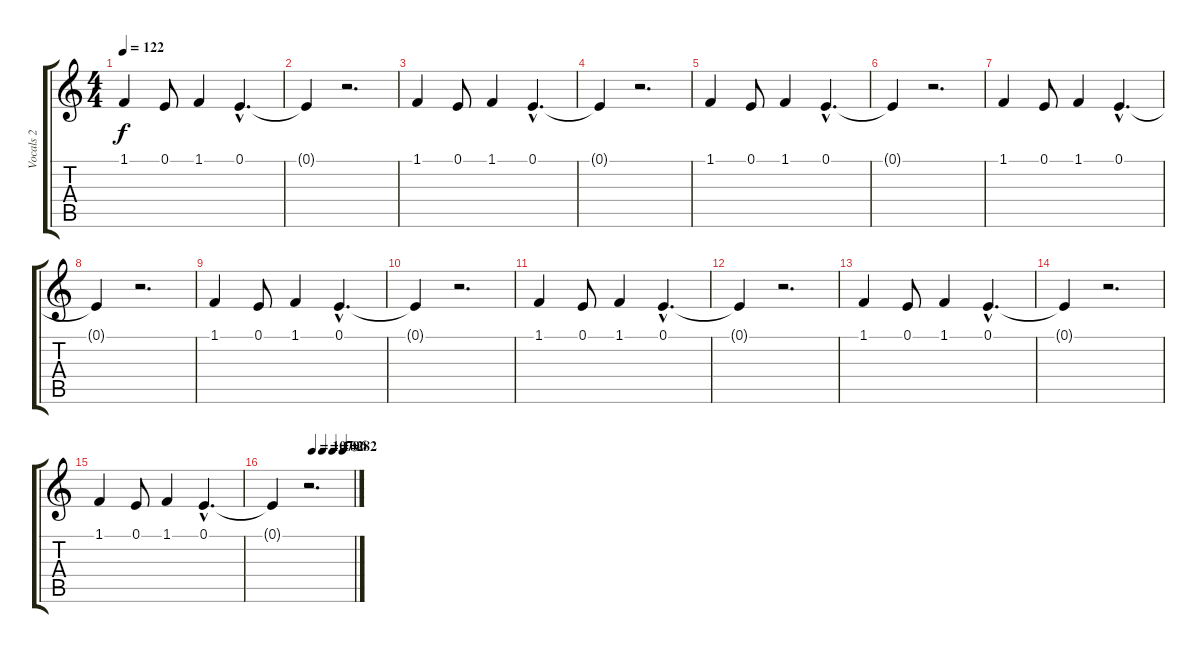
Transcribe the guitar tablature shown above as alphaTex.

\track ("Vocals 2" "Vocals 2") {instrument choiraahs}
\staff {score tabs}
\tuning (E4 B3 G3 D3 A2 E2) {hide}
\ts (4 4)
\tempo 122
\clef g2
\ks c
1.1.4{dy f} 0.1.8 1.1.4 0.1{hac}.4{d} |
0.1{t}.4 r.2{d} |
1.1.4 0.1.8 1.1.4 0.1{hac}.4{d} |
0.1{t}.4 r.2{d} |
1.1.4 0.1.8 1.1.4 0.1{hac}.4{d} |
0.1{t}.4 r.2{d} |
1.1.4 0.1.8 1.1.4 0.1{hac}.4{d} |
0.1{t}.4 r.2{d} |
1.1.4 0.1.8 1.1.4 0.1{hac}.4{d} |
0.1{t}.4 r.2{d} |
1.1.4 0.1.8 1.1.4 0.1{hac}.4{d} |
0.1{t}.4 r.2{d} |
1.1.4 0.1.8 1.1.4 0.1{hac}.4{d} |
0.1{t}.4 r.2{d} |
1.1.4 0.1.8 1.1.4 0.1{hac}.4{d} |
\tempo (107 0.5)
\tempo (102 0.625)
\tempo (96 0.75)
\tempo (82 0.875)
0.1{t}.4 r.2{d}
